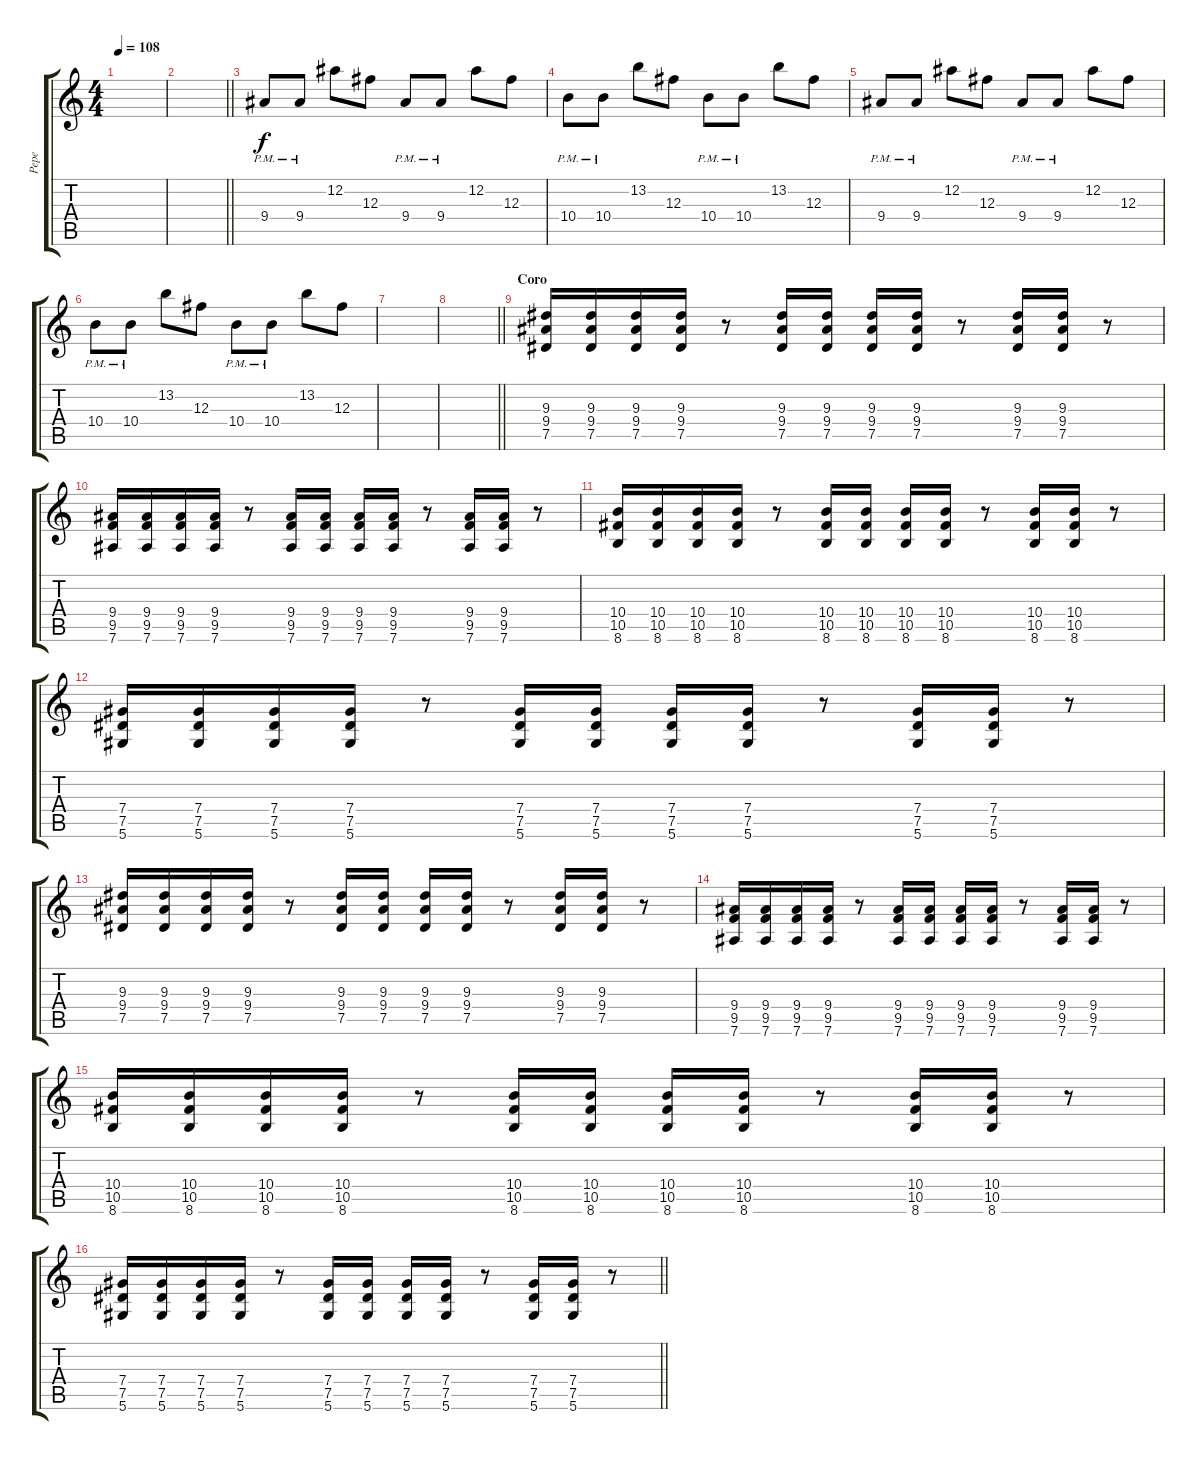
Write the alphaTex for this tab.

\track ("Pepe" "Pepe") {instrument distortionguitar}
\staff {score tabs}
\tuning (Eb4 Bb3 Gb3 Db3 Ab2 Eb2) {hide}
\ts (4 4)
\tempo 108
\clef g2
\ks c
|
\barLineRight lightlight
|
9.4{pm}.8 9.4{pm}.8 12.2.8 12.3.8 9.4{pm}.8 9.4{pm}.8 12.2.8 12.3.8 |
10.4{pm}.8 10.4{pm}.8 13.2.8 12.3.8 10.4{pm}.8 10.4{pm}.8 13.2.8 12.3.8 |
9.4{pm}.8 9.4{pm}.8 12.2.8 12.3.8 9.4{pm}.8 9.4{pm}.8 12.2.8 12.3.8 |
10.4{pm}.8 10.4{pm}.8 13.2.8 12.3.8 10.4{pm}.8 10.4{pm}.8 13.2.8 12.3.8 |
|
\barLineRight lightlight
|
\section ("" "Coro")
(9.3 9.4 7.5).16 (9.3 9.4 7.5).16 (9.3 9.4 7.5).16 (9.3 9.4 7.5).16 r.8 (9.3 9.4 7.5).16 (9.3 9.4 7.5).16 (9.3 9.4 7.5).16 (9.3 9.4 7.5).16 r.8 (9.3 9.4 7.5).16 (9.3 9.4 7.5).16 r.8 |
(9.4 9.5 7.6).16 (9.4 9.5 7.6).16 (9.4 9.5 7.6).16 (9.4 9.5 7.6).16 r.8 (9.4 9.5 7.6).16 (9.4 9.5 7.6).16 (9.4 9.5 7.6).16 (9.4 9.5 7.6).16 r.8 (9.4 9.5 7.6).16 (9.4 9.5 7.6).16 r.8 |
(10.4 10.5 8.6).16 (10.4 10.5 8.6).16 (10.4 10.5 8.6).16 (10.4 10.5 8.6).16 r.8 (10.4 10.5 8.6).16 (10.4 10.5 8.6).16 (10.4 10.5 8.6).16 (10.4 10.5 8.6).16 r.8 (10.4 10.5 8.6).16 (10.4 10.5 8.6).16 r.8 |
(7.4 7.5 5.6).16 (7.4 7.5 5.6).16 (7.4 7.5 5.6).16 (7.4 7.5 5.6).16 r.8 (7.4 7.5 5.6).16 (7.4 7.5 5.6).16 (7.4 7.5 5.6).16 (7.4 7.5 5.6).16 r.8 (7.4 7.5 5.6).16 (7.4 7.5 5.6).16 r.8 |
(9.3 9.4 7.5).16 (9.3 9.4 7.5).16 (9.3 9.4 7.5).16 (9.3 9.4 7.5).16 r.8 (9.3 9.4 7.5).16 (9.3 9.4 7.5).16 (9.3 9.4 7.5).16 (9.3 9.4 7.5).16 r.8 (9.3 9.4 7.5).16 (9.3 9.4 7.5).16 r.8 |
(9.4 9.5 7.6).16 (9.4 9.5 7.6).16 (9.4 9.5 7.6).16 (9.4 9.5 7.6).16 r.8 (9.4 9.5 7.6).16 (9.4 9.5 7.6).16 (9.4 9.5 7.6).16 (9.4 9.5 7.6).16 r.8 (9.4 9.5 7.6).16 (9.4 9.5 7.6).16 r.8 |
(10.4 10.5 8.6).16 (10.4 10.5 8.6).16 (10.4 10.5 8.6).16 (10.4 10.5 8.6).16 r.8 (10.4 10.5 8.6).16 (10.4 10.5 8.6).16 (10.4 10.5 8.6).16 (10.4 10.5 8.6).16 r.8 (10.4 10.5 8.6).16 (10.4 10.5 8.6).16 r.8 |
\barLineRight lightlight
(7.4 7.5 5.6).16 (7.4 7.5 5.6).16 (7.4 7.5 5.6).16 (7.4 7.5 5.6).16 r.8 (7.4 7.5 5.6).16 (7.4 7.5 5.6).16 (7.4 7.5 5.6).16 (7.4 7.5 5.6).16 r.8 (7.4 7.5 5.6).16 (7.4 7.5 5.6).16 r.8
